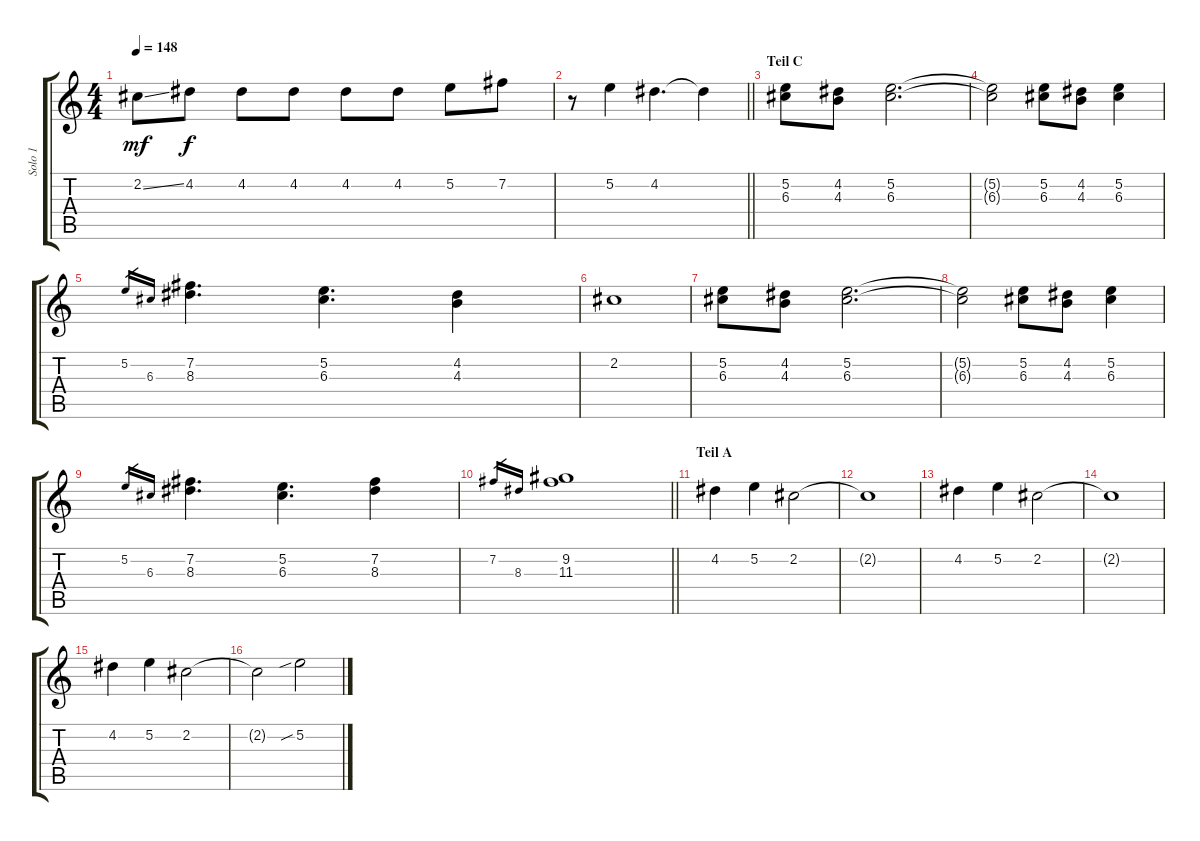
\track ("Solo 1" "Solo 1") {instrument acousticguitarsteel}
\staff {score tabs}
\tuning (E4 B3 G3 D3 A2 E2) {hide}
\ts (4 4)
\tempo 148
\clef g2
\ks c
2.2{ss}.8{dy mf} 4.2.8{dy f} 4.2.8 4.2.8 4.2.8 4.2.8 5.2.8 7.2.8 |
\barLineRight lightlight
r.8 5.2.4 4.2.4{d} 4.2{t}.4 |
\section ("" "Teil C")
(5.2 6.3).8 (4.2 4.3).8 (5.2 6.3).2{d} |
(5.2{t} 6.3{t}).2 (5.2 6.3).8 (4.2 4.3).8 (5.2 6.3).4 |
5.2.16{gr} 6.3.16{gr} (7.2 8.3).4{d} (5.2 6.3).4{d} (4.2 4.3).4 |
2.2.1 |
(5.2 6.3).8 (4.2 4.3).8 (5.2 6.3).2{d} |
(5.2{t} 6.3{t}).2 (5.2 6.3).8 (4.2 4.3).8 (5.2 6.3).4 |
5.2.16{gr} 6.3.16{gr} (7.2 8.3).4{d} (5.2 6.3).4{d} (7.2 8.3).4 |
\barLineRight lightlight
7.2.16{gr} 8.3.16{gr} (9.2 11.3).1 |
\section ("" "Teil A ")
4.2.4 5.2.4 2.2.2 |
2.2{t}.1 |
4.2.4 5.2.4 2.2.2 |
2.2{t}.1 |
4.2.4 5.2.4 2.2.2 |
2.2{t}.2 5.2{sib}.2
